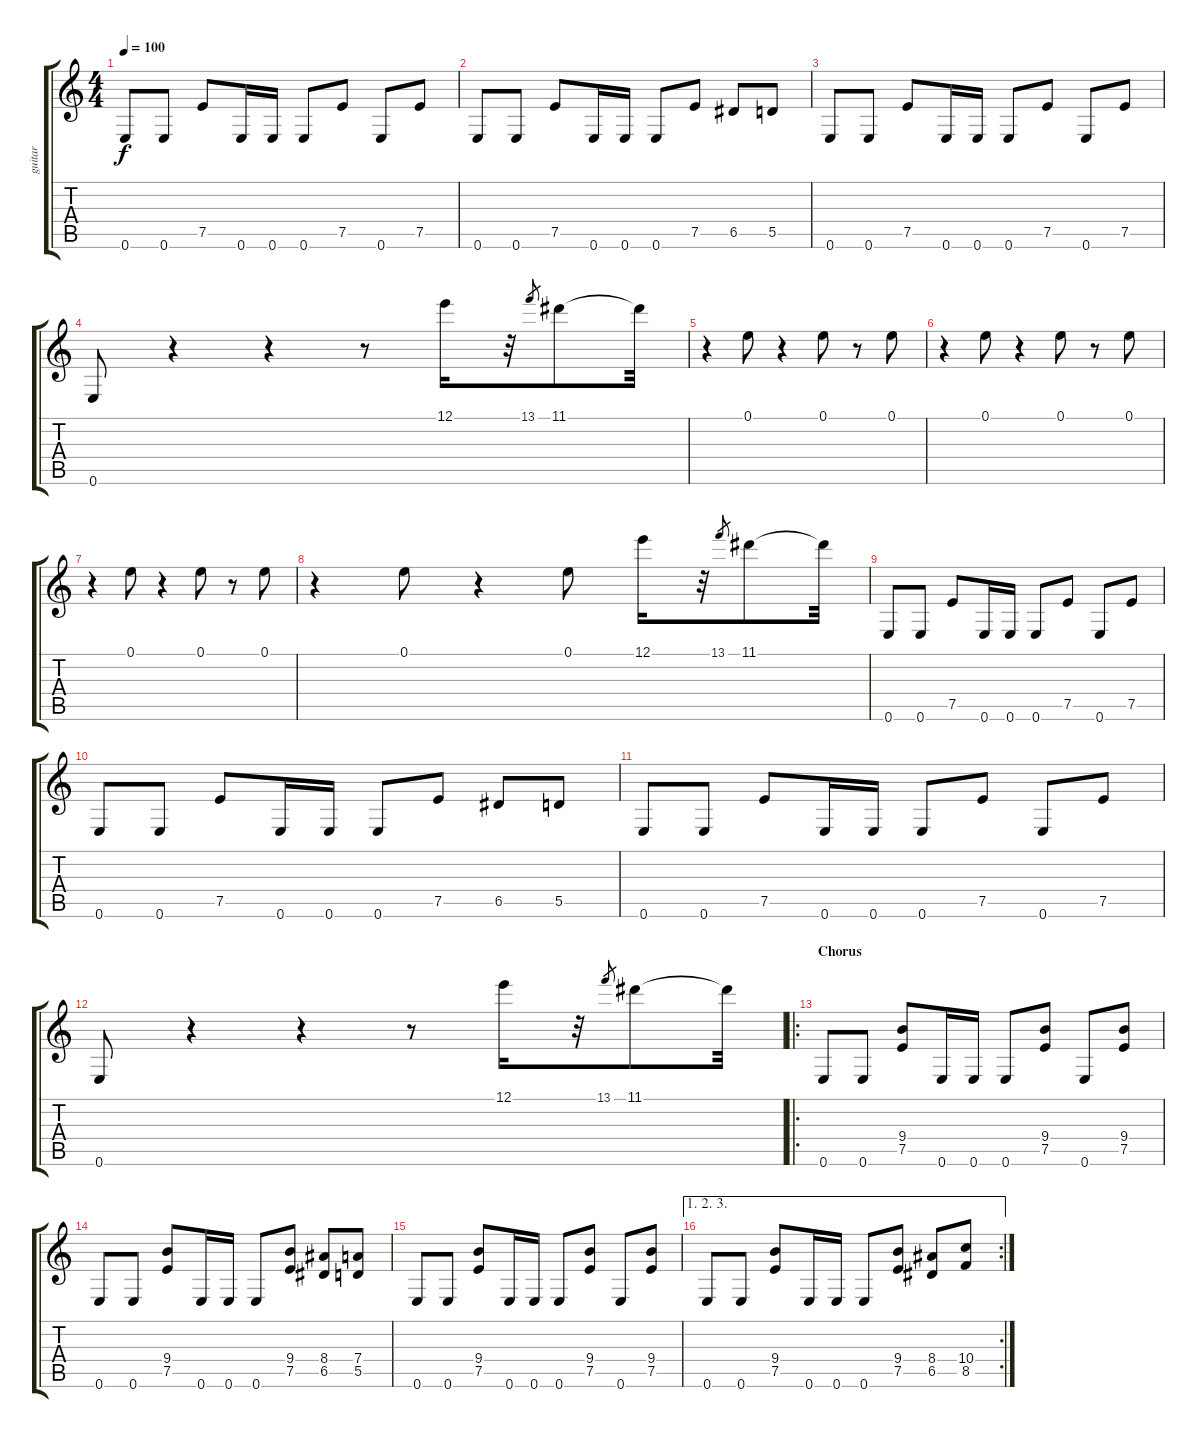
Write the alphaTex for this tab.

\track ("guitar" "guitar") {instrument distortionguitar}
\staff {score tabs}
\tuning (E4 B3 G3 D3 A2 E2) {hide}
\ts (4 4)
\tempo 100
\clef g2
\ks c
0.6.8{dy f} 0.6.8 7.5.8 0.6.16 0.6.16 0.6.8 7.5.8 0.6.8 7.5.8 |
0.6.8 0.6.8 7.5.8 0.6.16 0.6.16 0.6.8 7.5.8 6.5.8 5.5.8 |
0.6.8 0.6.8 7.5.8 0.6.16 0.6.16 0.6.8 7.5.8 0.6.8 7.5.8 |
0.6.8 r.4 r.4 r.8 12.1.16 r.32 13.1.8{gr} 11.1.8 11.1{t}.32 |
r.4 0.1.8 r.4 0.1.8 r.8 0.1.8 |
r.4 0.1.8 r.4 0.1.8 r.8 0.1.8 |
r.4 0.1.8 r.4 0.1.8 r.8 0.1.8 |
r.4{instrument distortionguitar} 0.1.8 r.4 0.1.8 12.1.16 r.32 13.1.8{gr} 11.1.8 11.1{t}.32 |
0.6.8 0.6.8 7.5.8 0.6.16 0.6.16 0.6.8 7.5.8 0.6.8 7.5.8 |
0.6.8 0.6.8 7.5.8 0.6.16 0.6.16 0.6.8 7.5.8 6.5.8 5.5.8 |
0.6.8 0.6.8 7.5.8 0.6.16 0.6.16 0.6.8 7.5.8 0.6.8 7.5.8 |
0.6.8 r.4 r.4 r.8 12.1.16 r.32 13.1.8{gr} 11.1.8 11.1{t}.32 |
\ro
\section ("" "Chorus")
0.6.8 0.6.8 (9.4 7.5).8 0.6.16 0.6.16 0.6.8 (9.4 7.5).8 0.6.8 (9.4 7.5).8 |
0.6.8 0.6.8 (9.4 7.5).8 0.6.16 0.6.16 0.6.8 (9.4 7.5).8 (8.4 6.5).8 (7.4 5.5).8 |
0.6.8 0.6.8 (9.4 7.5).8 0.6.16 0.6.16 0.6.8 (9.4 7.5).8 0.6.8 (9.4 7.5).8 |
\ae (1 2 3)
\rc 2
0.6.8 0.6.8 (9.4 7.5).8 0.6.16 0.6.16 0.6.8 (9.4 7.5).8 (8.4 6.5).8 (10.4 8.5).8
